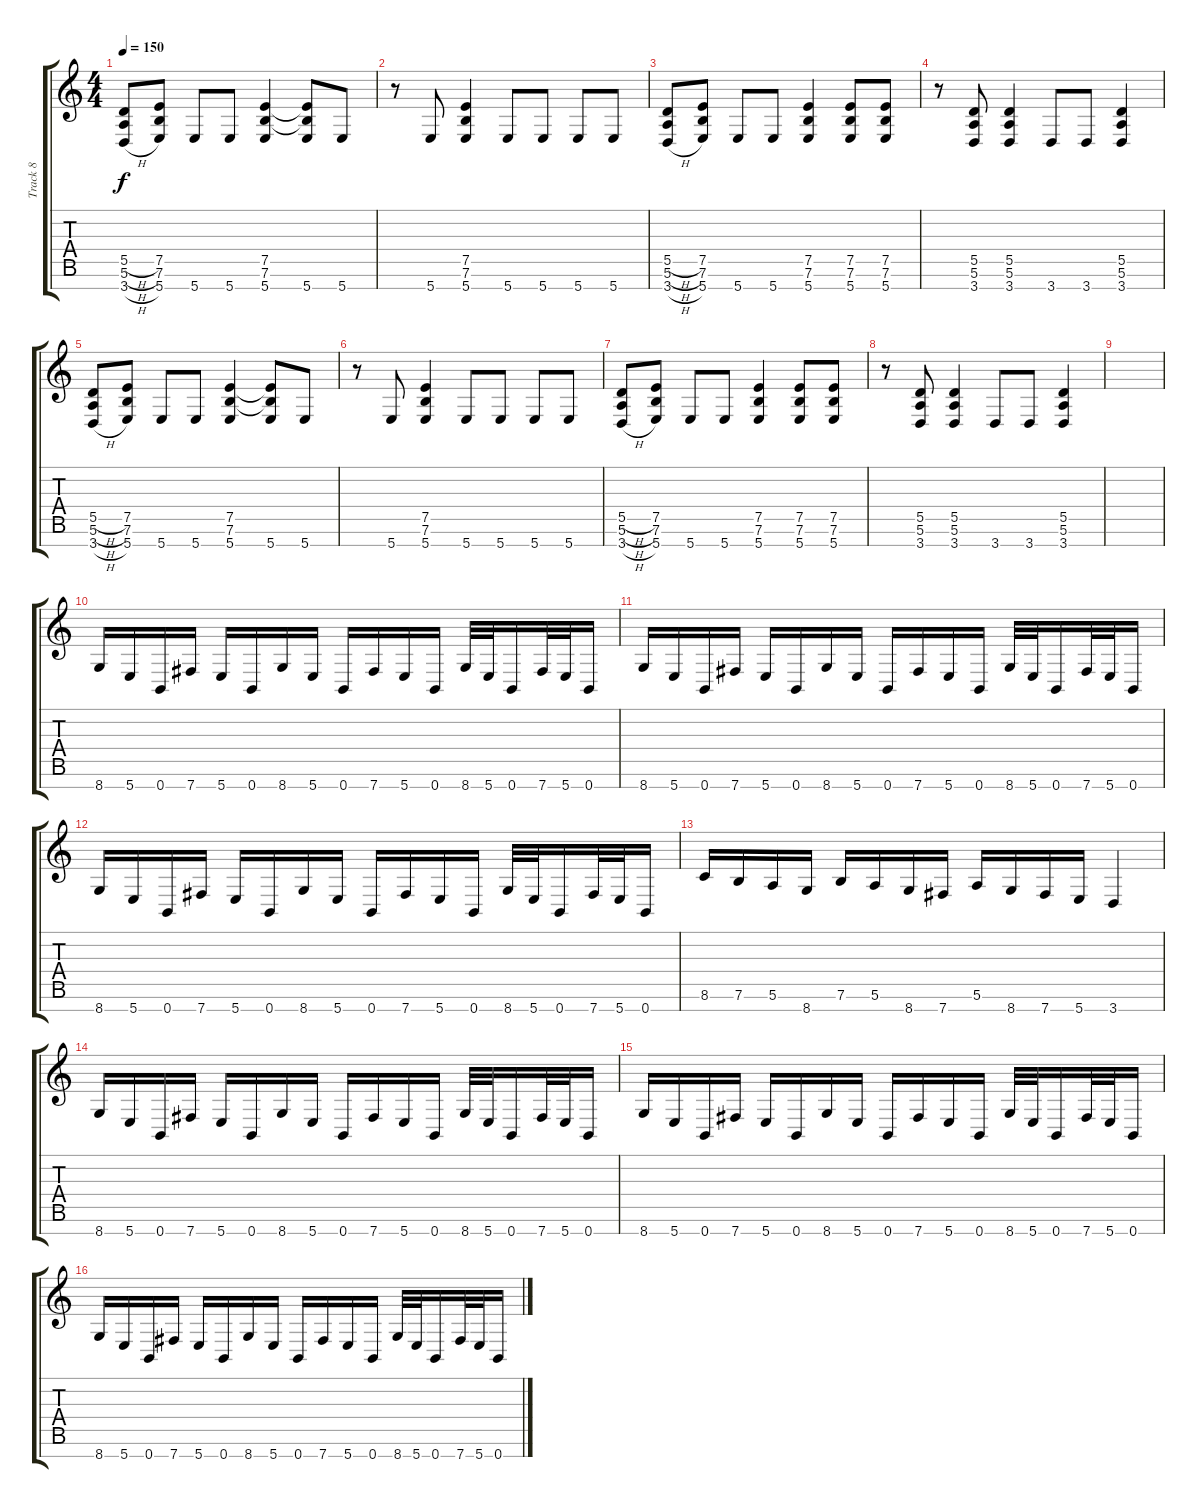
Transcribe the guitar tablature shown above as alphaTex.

\track ("Track 8" "Track 8") {instrument distortionguitar}
\staff {score tabs}
\tuning (E4 B3 G3 D3 A2 E2 B1) {hide}
\ts (4 4)
\tempo 150
\clef g2
\ks c
(5.5{h} 5.6{h} 3.7{h}).8{dy f} (7.5 7.6 5.7).8 5.7.8 5.7.8 (7.5 7.6 5.7).4 (7.5{t} 7.6{t} 5.7).8 5.7.8 |
r.8 5.7.8 (7.5 7.6 5.7).4 5.7.8 5.7.8 5.7.8 5.7.8 |
(5.5{h} 5.6{h} 3.7{h}).8 (7.5 7.6 5.7).8 5.7.8 5.7.8 (7.5 7.6 5.7).4 (7.5 7.6 5.7).8 (7.5 7.6 5.7).8 |
r.8 (5.5 5.6 3.7).8 (5.5 5.6 3.7).4 3.7.8 3.7.8 (5.5 5.6 3.7).4 |
(5.5{h} 5.6{h} 3.7{h}).8 (7.5 7.6 5.7).8 5.7.8 5.7.8 (7.5 7.6 5.7).4 (7.5{t} 7.6{t} 5.7).8 5.7.8 |
r.8 5.7.8 (7.5 7.6 5.7).4 5.7.8 5.7.8 5.7.8 5.7.8 |
(5.5{h} 5.6{h} 3.7{h}).8 (7.5 7.6 5.7).8 5.7.8 5.7.8 (7.5 7.6 5.7).4 (7.5 7.6 5.7).8 (7.5 7.6 5.7).8 |
r.8 (5.5 5.6 3.7).8 (5.5 5.6 3.7).4 3.7.8 3.7.8 (5.5 5.6 3.7).4 |
|
8.7.16 5.7.16 0.7.16 7.7.16 5.7.16 0.7.16 8.7.16 5.7.16 0.7.16 7.7.16 5.7.16 0.7.16 8.7.32 5.7.32 0.7.16 7.7.32 5.7.32 0.7.16 |
8.7.16 5.7.16 0.7.16 7.7.16 5.7.16 0.7.16 8.7.16 5.7.16 0.7.16 7.7.16 5.7.16 0.7.16 8.7.32 5.7.32 0.7.16 7.7.32 5.7.32 0.7.16 |
8.7.16 5.7.16 0.7.16 7.7.16 5.7.16 0.7.16 8.7.16 5.7.16 0.7.16 7.7.16 5.7.16 0.7.16 8.7.32 5.7.32 0.7.16 7.7.32 5.7.32 0.7.16 |
8.6.16 7.6.16 5.6.16 8.7.16 7.6.16 5.6.16 8.7.16 7.7.16 5.6.16 8.7.16 7.7.16 5.7.16 3.7.4 |
8.7.16 5.7.16 0.7.16 7.7.16 5.7.16 0.7.16 8.7.16 5.7.16 0.7.16 7.7.16 5.7.16 0.7.16 8.7.32 5.7.32 0.7.16 7.7.32 5.7.32 0.7.16 |
8.7.16 5.7.16 0.7.16 7.7.16 5.7.16 0.7.16 8.7.16 5.7.16 0.7.16 7.7.16 5.7.16 0.7.16 8.7.32 5.7.32 0.7.16 7.7.32 5.7.32 0.7.16 |
8.7.16 5.7.16 0.7.16 7.7.16 5.7.16 0.7.16 8.7.16 5.7.16 0.7.16 7.7.16 5.7.16 0.7.16 8.7.32 5.7.32 0.7.16 7.7.32 5.7.32 0.7.16
